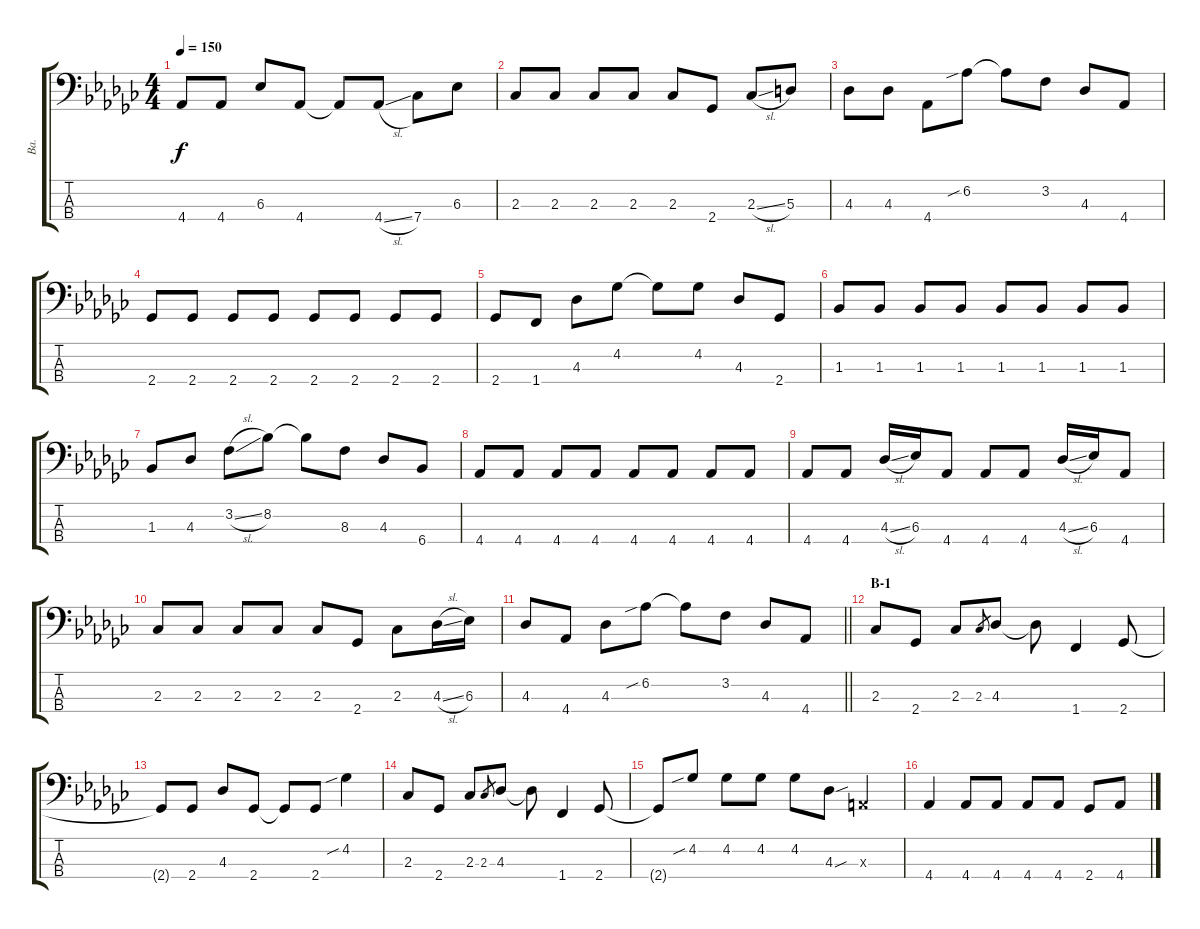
\track ("Ba." "Ba.") {instrument electricbassfinger}
\staff {score tabs}
\tuning (G2 D2 A1 E1) {hide}
\ts (4 4)
\tempo 150
\clef f4
\ks gb
4.4.8{dy f} 4.4.8 6.3.8 4.4.8 4.4{t}.8 4.4{sl}.8 7.4.8 6.3.8 |
2.3.8 2.3.8 2.3.8 2.3.8 2.3.8 2.4.8 2.3{sl}.8 5.3.8 |
4.3.8 4.3.8 4.4.8 6.2{sib}.8 6.2{t}.8 3.2.8 4.3.8 4.4.8 |
2.4.8 2.4.8 2.4.8 2.4.8 2.4.8 2.4.8 2.4.8 2.4.8 |
2.4.8 1.4.8 4.3.8 4.2.8 4.2{t}.8 4.2.8 4.3.8 2.4.8 |
1.3.8 1.3.8 1.3.8 1.3.8 1.3.8 1.3.8 1.3.8 1.3.8 |
1.3.8 4.3.8 3.2{sl}.8 8.2.8 8.2{t}.8 8.3.8 4.3.8 6.4.8 |
4.4.8 4.4.8 4.4.8 4.4.8 4.4.8 4.4.8 4.4.8 4.4.8 |
4.4.8 4.4.8 4.3{sl}.16 6.3.16 4.4.8 4.4.8 4.4.8 4.3{sl}.16 6.3.16 4.4.8 |
2.3.8 2.3.8 2.3.8 2.3.8 2.3.8 2.4.8 2.3.8 4.3{sl}.16 6.3.16 |
\barLineRight lightlight
4.3.8 4.4.8 4.3.8 6.2{sib}.8 6.2{t}.8 3.2.8 4.3.8 4.4.8 |
\section ("" "B-1")
2.3.8 2.4.8 2.3.8 2.3.8{gr} 4.3.8 4.3{t}.8 1.4.4 2.4.8 |
2.4{t}.8 2.4.8 4.3.8 2.4.8 2.4{t}.8 2.4.8 4.2{sib}.4 |
2.3.8 2.4.8 2.3.8 2.3.8{gr} 4.3.8 4.3{t}.8 1.4.4 2.4.8 |
2.4{t}.8 4.2{sib}.8 4.2.8 4.2.8 4.2.8 4.3{sou}.8 0.3{x}.4 |
4.4.4 4.4.8 4.4.8 4.4.8 4.4.8 2.4.8 4.4.8
